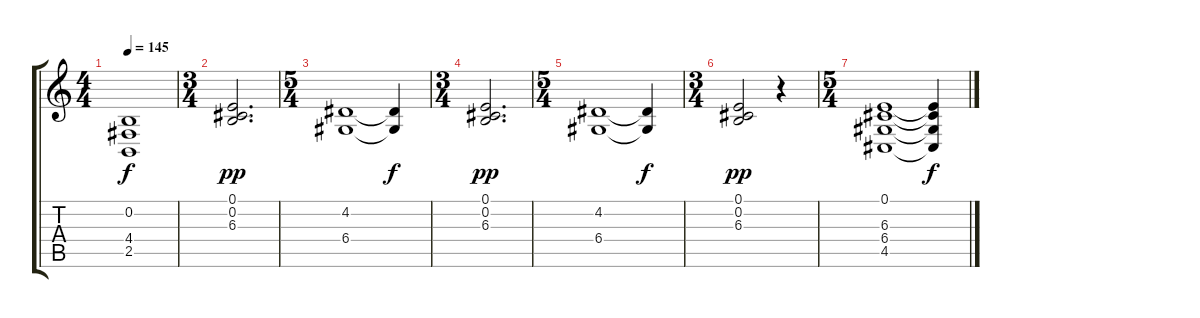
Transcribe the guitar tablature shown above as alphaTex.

\track "" {instrument pad2warm}
\staff {score tabs}
\tuning (E4 B3 G3 D3 A2 E2) {hide}
\ts (4 4)
\tempo 145
\clef g2
\ks c
(0.2{t} 4.4{t} 2.5{t}).1{dy f} |
\ts (3 4)
(0.1 0.2 6.3).2{d dy pp} |
\ts (5 4)
(4.2 6.4).1 (4.2{t} 6.4{t}).4{dy f} |
\ts (3 4)
(0.1 0.2 6.3).2{d dy pp} |
\ts (5 4)
(4.2 6.4).1 (4.2{t} 6.4{t}).4{dy f} |
\ts (3 4)
(0.1 0.2 6.3).2{dy pp} r.4 |
\ts (5 4)
(0.1 6.3 6.4 4.5).1 (0.1{t} 6.3{t} 6.4{t} 4.5{t}).4{dy f}
